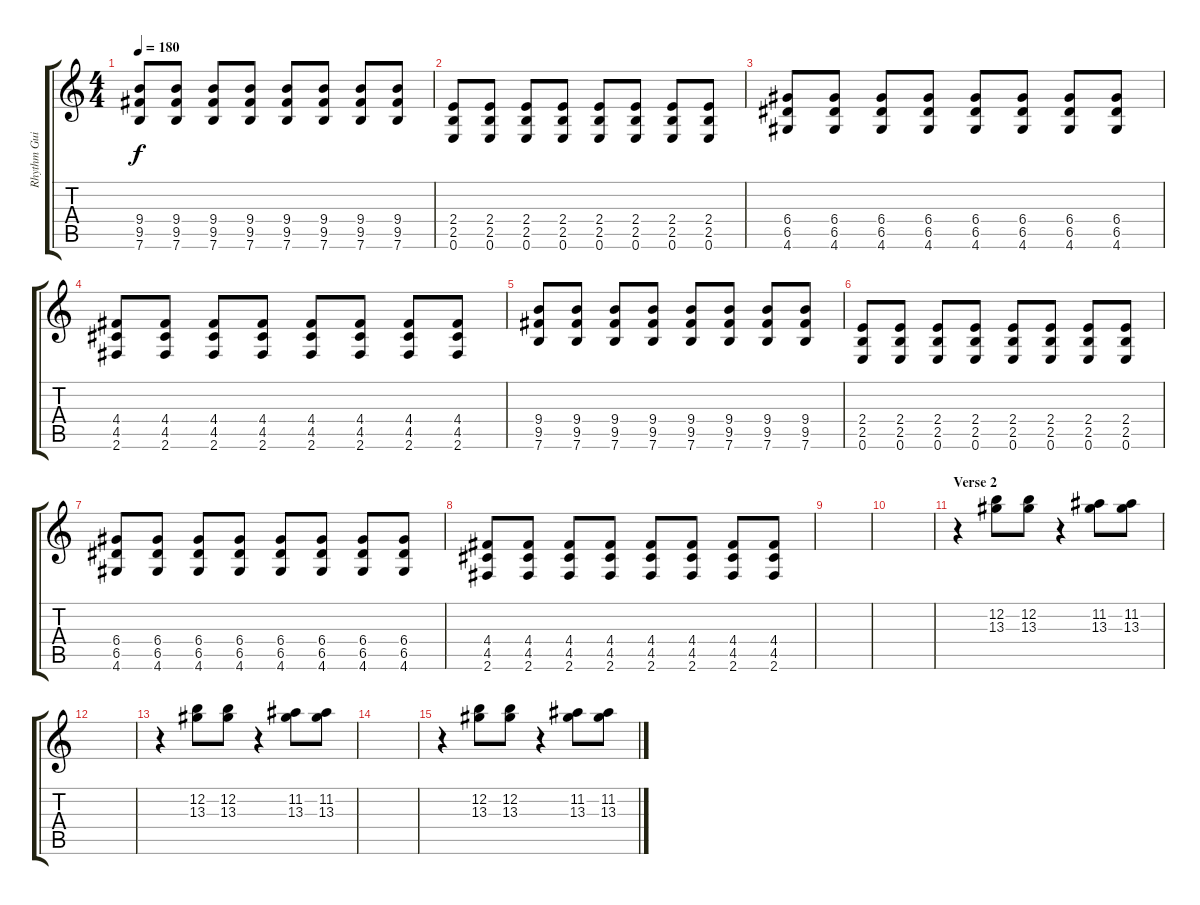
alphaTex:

\track ("Rhythm Guitar" "Rhythm Gui") {instrument distortionguitar}
\staff {score tabs}
\tuning (E4 B3 G3 D3 A2 E2) {hide}
\ts (4 4)
\tempo 180
\clef g2
\ks c
(9.4 9.5 7.6).8{dy f} (9.4 9.5 7.6).8 (9.4 9.5 7.6).8 (9.4 9.5 7.6).8 (9.4 9.5 7.6).8 (9.4 9.5 7.6).8 (9.4 9.5 7.6).8 (9.4 9.5 7.6).8 |
(2.4 2.5 0.6).8 (2.4 2.5 0.6).8 (2.4 2.5 0.6).8 (2.4 2.5 0.6).8 (2.4 2.5 0.6).8 (2.4 2.5 0.6).8 (2.4 2.5 0.6).8 (2.4 2.5 0.6).8 |
(6.4 6.5 4.6).8 (6.4 6.5 4.6).8 (6.4 6.5 4.6).8 (6.4 6.5 4.6).8 (6.4 6.5 4.6).8 (6.4 6.5 4.6).8 (6.4 6.5 4.6).8 (6.4 6.5 4.6).8 |
(4.4 4.5 2.6).8 (4.4 4.5 2.6).8 (4.4 4.5 2.6).8 (4.4 4.5 2.6).8 (4.4 4.5 2.6).8 (4.4 4.5 2.6).8 (4.4 4.5 2.6).8 (4.4 4.5 2.6).8 |
(9.4 9.5 7.6).8 (9.4 9.5 7.6).8 (9.4 9.5 7.6).8 (9.4 9.5 7.6).8 (9.4 9.5 7.6).8 (9.4 9.5 7.6).8 (9.4 9.5 7.6).8 (9.4 9.5 7.6).8 |
(2.4 2.5 0.6).8 (2.4 2.5 0.6).8 (2.4 2.5 0.6).8 (2.4 2.5 0.6).8 (2.4 2.5 0.6).8 (2.4 2.5 0.6).8 (2.4 2.5 0.6).8 (2.4 2.5 0.6).8 |
(6.4 6.5 4.6).8 (6.4 6.5 4.6).8 (6.4 6.5 4.6).8 (6.4 6.5 4.6).8 (6.4 6.5 4.6).8 (6.4 6.5 4.6).8 (6.4 6.5 4.6).8 (6.4 6.5 4.6).8 |
(4.4 4.5 2.6).8 (4.4 4.5 2.6).8 (4.4 4.5 2.6).8 (4.4 4.5 2.6).8 (4.4 4.5 2.6).8 (4.4 4.5 2.6).8 (4.4 4.5 2.6).8 (4.4 4.5 2.6).8 |
|
|
\section ("" "Verse 2")
r.4 (12.2 13.3).8 (12.2 13.3).8 r.4 (11.2 13.3).8 (11.2 13.3).8 |
|
r.4 (12.2 13.3).8 (12.2 13.3).8 r.4 (11.2 13.3).8 (11.2 13.3).8 |
|
r.4 (12.2 13.3).8 (12.2 13.3).8 r.4 (11.2 13.3).8 (11.2 13.3).8
